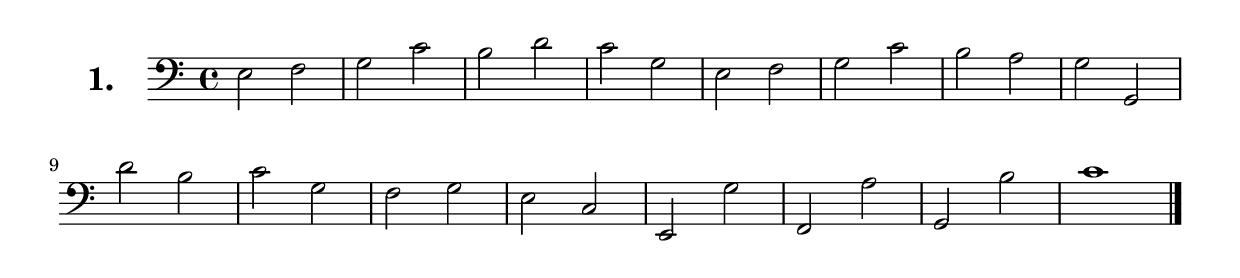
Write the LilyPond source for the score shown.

\version "2.18.2"

\score {
  \new StaffGroup = "" \with {
        instrumentName = \markup { \bold \huge { \larger "1." }}
      }
  <<
    \new Staff = "celloI" 
    \relative c {
      \clef bass
      \key c \major
      \time 4/4

      e2 f   | %01 
      g c    | %02
      b d    | %03
      c g    | %04
      e f    | %05
      g c    | %06
      b a    | %07
      g g,   | %08
      d'' b  | %09
      c g    | %10
      f g    | %11
      e c    | %12
      e, g'  | %13
      f, a'  | %14
      g, b'  | %15
      c1  \bar "|." %16

    }
  >>
  \layout {}
  \midi {}
  \header {
    composer = "Sebastian Lee"
    %opus = "Op.30"
  }
}
